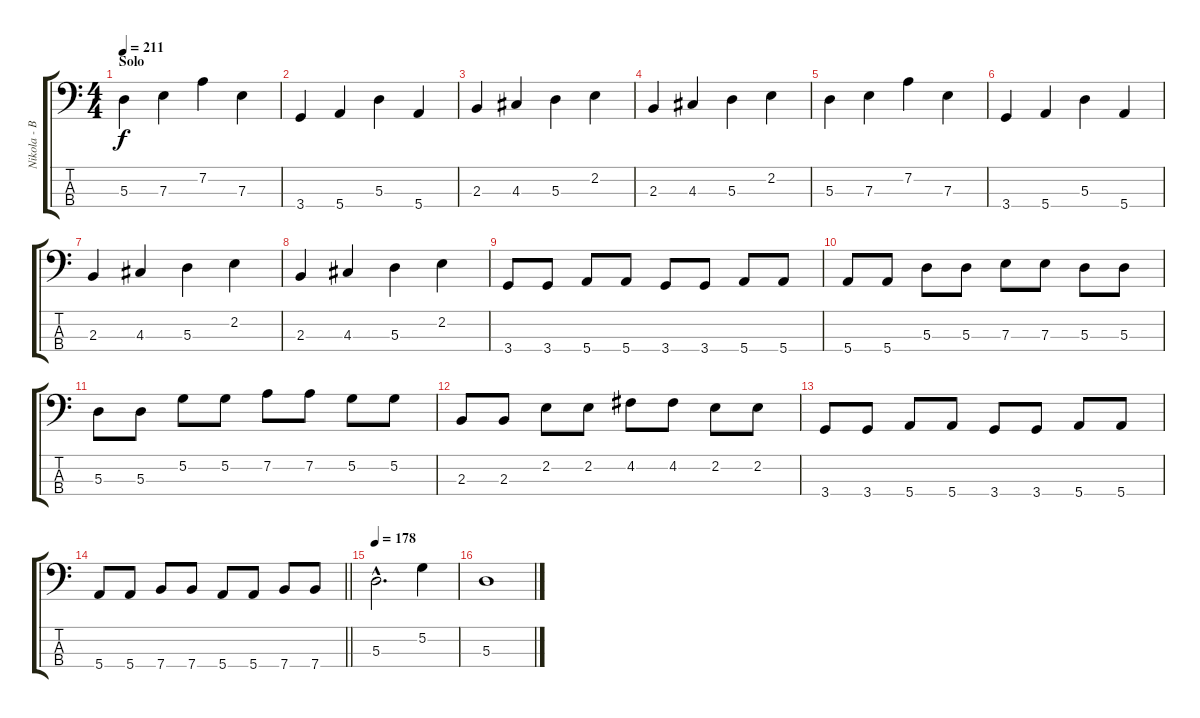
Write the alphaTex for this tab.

\track ("Nikola - Bass" "Nikola - B") {instrument electricbasspick}
\staff {score tabs}
\tuning (G2 D2 A1 E1) {hide}
\ts (4 4)
\section ("" "Solo")
\tempo 211
\clef f4
\ks c
5.3.4{dy f} 7.3.4 7.2.4 7.3.4 |
3.4.4 5.4.4 5.3.4 5.4.4 |
2.3.4 4.3.4 5.3.4 2.2.4 |
2.3.4 4.3.4 5.3.4 2.2.4 |
5.3.4 7.3.4 7.2.4 7.3.4 |
3.4.4 5.4.4 5.3.4 5.4.4 |
2.3.4 4.3.4 5.3.4 2.2.4 |
2.3.4 4.3.4 5.3.4 2.2.4 |
3.4.8 3.4.8 5.4.8 5.4.8 3.4.8 3.4.8 5.4.8 5.4.8 |
5.4.8 5.4.8 5.3.8 5.3.8 7.3.8 7.3.8 5.3.8 5.3.8 |
5.3.8 5.3.8 5.2.8 5.2.8 7.2.8 7.2.8 5.2.8 5.2.8 |
2.3.8 2.3.8 2.2.8 2.2.8 4.2.8 4.2.8 2.2.8 2.2.8 |
3.4.8 3.4.8 5.4.8 5.4.8 3.4.8 3.4.8 5.4.8 5.4.8 |
\barLineRight lightlight
5.4.8 5.4.8 7.4.8 7.4.8 5.4.8 5.4.8 7.4.8 7.4.8 |
\section ("" "")
\tempo 178
5.3{hac}.2{d} 5.2.4 |
5.3.1
